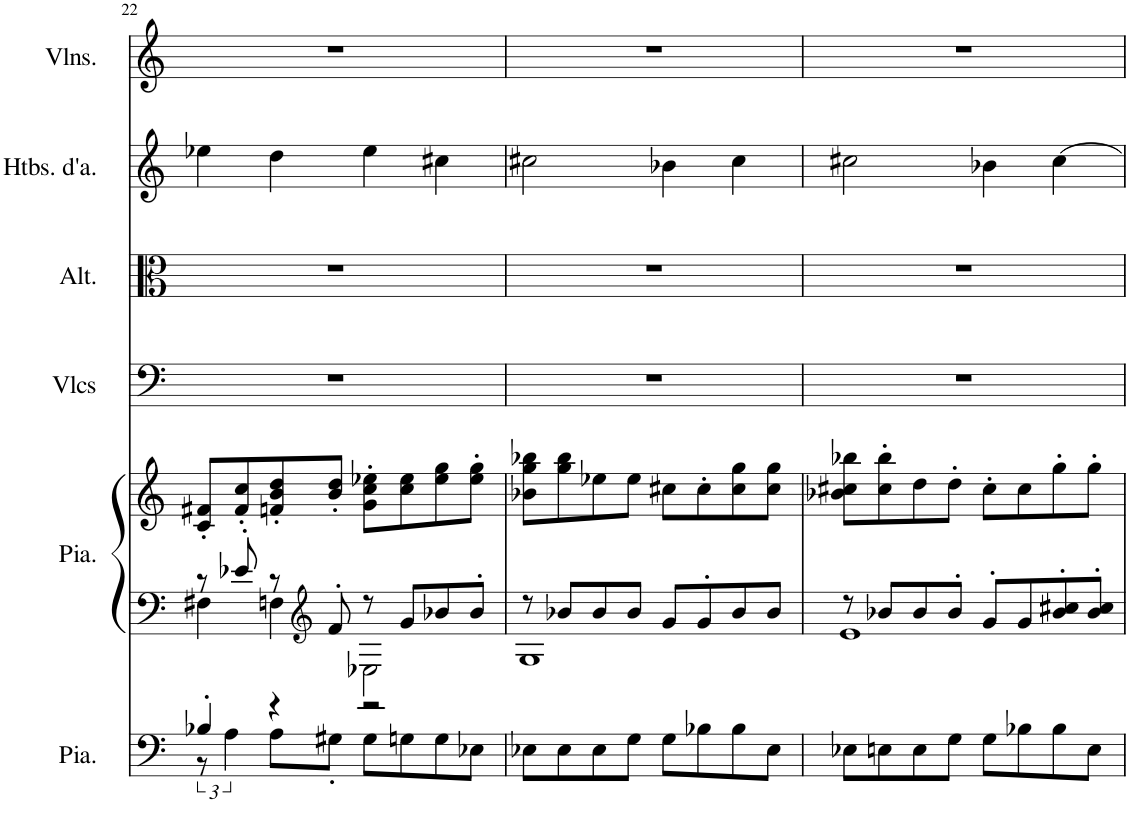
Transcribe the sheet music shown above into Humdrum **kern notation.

**kern	**kern	**kern	**kern	**kern	**kern	**kern
*part6	*part5	*part5	*part4	*part3	*part2	*part1
*staff7	*staff6	*staff5	*staff4	*staff3	*staff2	*staff1
*I"Piano, Pedals	*I"Piano, Organ	*	*I"Violoncelles, Bass	*I"Altos, Tenor	*I"Hautbois d'amour, Alto	*I"Violons, Soprano
*I'Pia.	*I'Pia.	*	*I'Vlcs	*I'Alt.	*I'Htbs. d'a.	*I'Vlns.
!!LO:PB:g=z
*clefF4	*clefF4	*clefG2	*clefF4	*clefC3	*clefG2	*clefG2
*	*	*	*	*	*Trd2c3	*
*k[]	*k[]	*k[]	*k[]	*k[]	*k[]	*k[]
*M4/4	*M4/4	*M4/4	*M4/4	*M4/4	*M4/4	*M4/4
=22	=22	=22	=22	=22	=22	=22
*^	*^	*	*	*	*	*
4B-X'/	12r	8r	4F#X\	8c/' 8f#X/'L	1r	1r	4ee-X\	1r
.	6A\	.	.	.	.	.	.	.
.	.	8e-X'/	.	8f#/' 8cc/'	.	.	.	.
4r	8A\L	8r	4Fn\	8fn/' 8b/' 8dd/'	.	.	4dd\	.
*	*	*clefG2	*	*	*	*	*	*
.	8G#X'\J	8f'/	.	8b/' 8dd/'J	.	.	.	.
2r	8G#\L	8r	2E-X\	8g\' 8cc\' 8ee-X\'L	.	.	4ee-\	.
.	8Gn\	8g/L	.	8cc\ 8ee-\	.	.	.	.
.	8G\	8b-X/	.	8ee-\ 8gg\	.	.	4cc#X\	.
.	8E-X\J	8b-'/J	.	8ee-\' 8gg\'J	.	.	.	.
*v	*v	*	*	*	*	*	*	*
=23	=23	=23	=23	=23	=23	=23	=23
8E-X\L	8r	1G	8b-X\ 8gg\ 8bb-X\L	1r	1r	2cc#X\	1r
8E-\	8b-X/L	.	8gg\ 8bb-\	.	.	.	.
8E-\	8b-/	.	8ee-X\	.	.	.	.
8G\J	8b-/J	.	8ee-\J	.	.	.	.
8G\L	8g/L	.	8cc#X\L	.	.	4b-X\	.
8B-X\	8g'/	.	8cc#'\	.	.	.	.
8B-\	8b-/	.	8cc#\ 8gg\	.	.	4cc#\	.
8E-\J	8b-/J	.	8cc#\ 8gg\J	.	.	.	.
=24	=24	=24	=24	=24	=24	=24	=24
8E-X\L	8r	1e	8b-X\ 8cc#X\ 8bb-X\L	1r	1r	2cc#X\	1r
8En\	8b-X/L	.	8cc#\' 8bb-\'	.	.	.	.
8E\	8b-/	.	8dd\	.	.	.	.
8G\J	8b-'/J	.	8dd'\J	.	.	.	.
8G\L	8g'/L	.	8cc#'\L	.	.	4b-X\	.
8B-X\	8g/	.	8cc#\	.	.	.	.
8B-\	8b-/' 8cc#X/'	.	8gg'\	.	.	[4cc#\	.
8E\J	8b-/' 8cc#/'J	.	8gg'\J	.	.	.	.
*	*v	*v	*	*	*	*	*
=	=	=	=	=	=	=
*-	*-	*-	*-	*-	*-	*-
